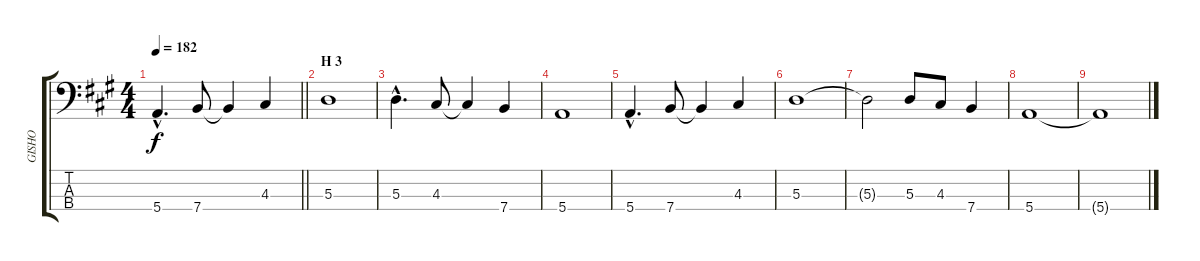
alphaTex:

\track ("GISHO" "GISHO") {instrument electricbasspick}
\staff {score tabs}
\tuning (G2 D2 A1 E1) {hide}
\ts (4 4)
\tempo 182
\clef f4
\barLineRight lightlight
\ks a
5.4{hac}.4{d dy f} 7.4.8 7.4{t}.4 4.3.4 |
\section ("" "H 3")
5.3.1 |
5.3{hac}.4{d} 4.3.8 4.3{t}.4 7.4.4 |
5.4.1 |
5.4{hac}.4{d} 7.4.8 7.4{t}.4 4.3.4 |
5.3.1 |
5.3{t}.2 5.3.8 4.3.8 7.4.4 |
5.4.1 |
5.4{t}.1
